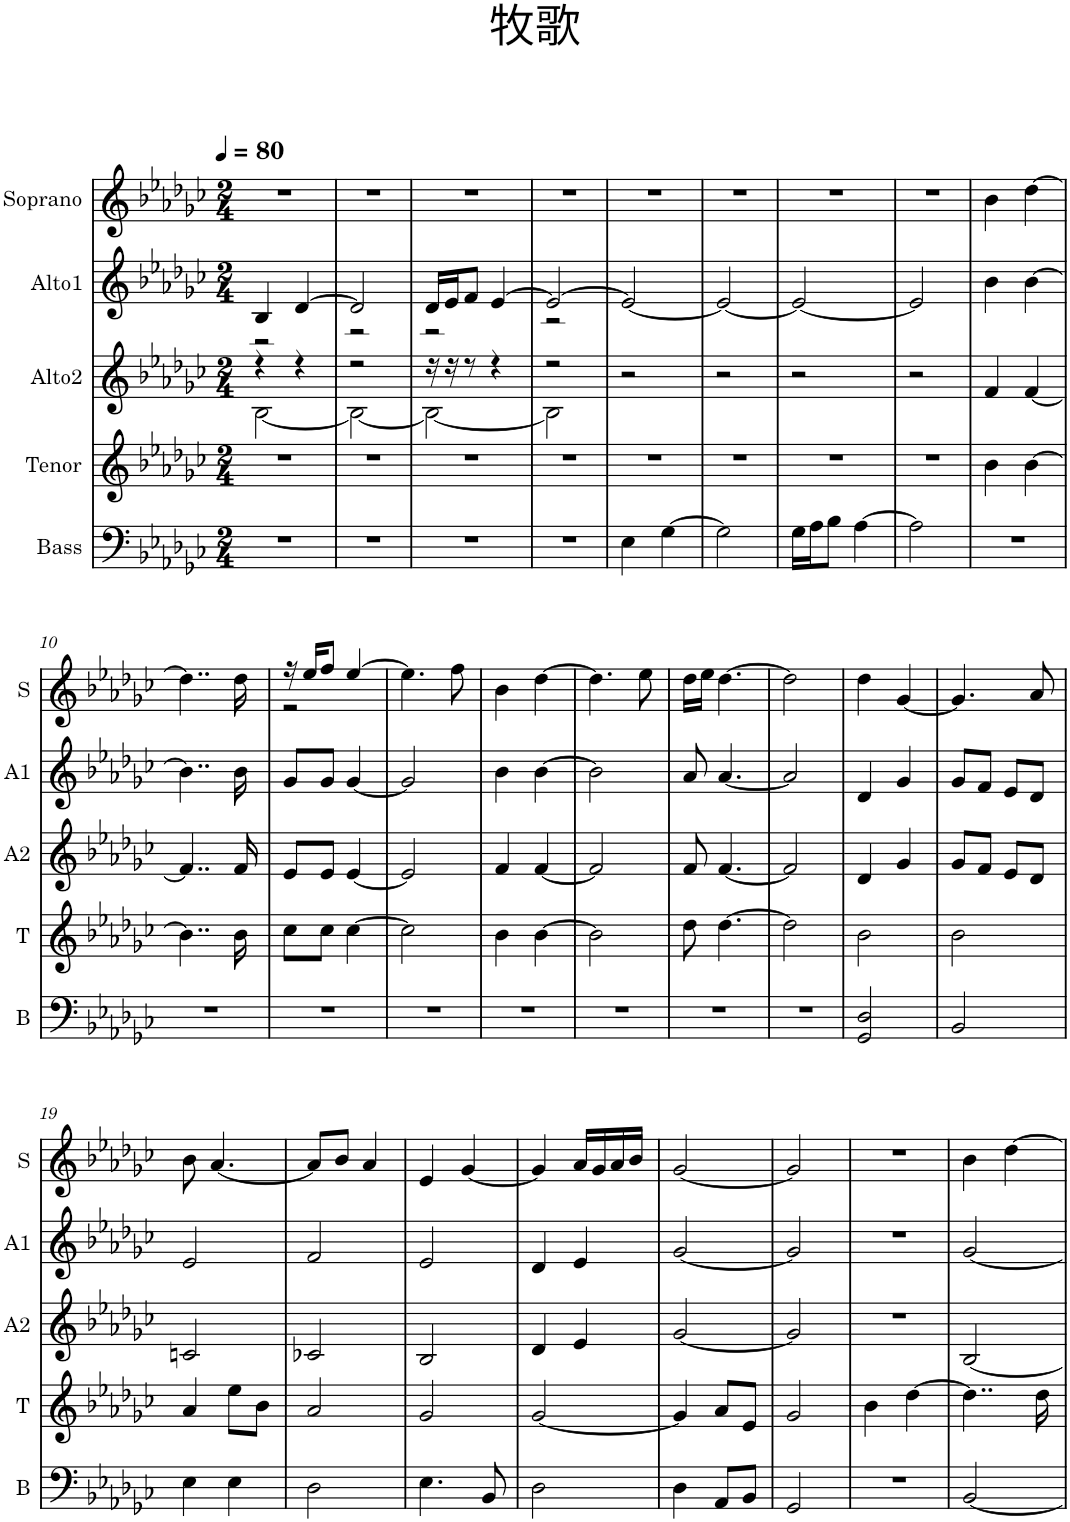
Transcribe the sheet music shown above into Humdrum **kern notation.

**kern	**kern	**kern	**kern	**kern
*part5	*part4	*part3	*part2	*part1
*staff5	*staff4	*staff3	*staff2	*staff1
*I"Bass	*I"Tenor	*I"Alto2	*I"Alto1	*I"Soprano
*I'B	*I'T	*I'A2	*I'A1	*I'S
*clefF4	*clefG2	*clefG2	*clefG2	*clefG2
*k[b-e-a-d-g-c-]	*k[b-e-a-d-g-c-]	*k[b-e-a-d-g-c-]	*k[b-e-a-d-g-c-]	*k[b-e-a-d-g-c-]
*M2/4	*M2/4	*M2/4	*M2/4	*M2/4
*MM80	*MM80	*MM80	*MM80	*MM80
=1	=1	=1	=1	=1
*	*	*^	*^	*
2r	2r	4r	[2B-\	4B-/	2r	2r
.	.	4r	.	[4d-/	.	.
=2	=2	=2	=2	=2	=2	=2
2r	2r	2r	2B-\_	2d-/]	2r	2r
=3	=3	=3	=3	=3	=3	=3
2r	2r	16r	2B-\_	16d-/LL	2r	2r
.	.	16r	.	16e-/J	.	.
.	.	8r	.	8f/J	.	.
.	.	4r	.	[4e-/	.	.
=4	=4	=4	=4	=4	=4	=4
2r	2r	2r	2B-\]	2e-/_	2r	2r
*	*	*v	*v	*	*	*
*	*	*	*v	*v	*
=5	=5	=5	=5	=5
4E-\	2r	2r	2e-/_	2r
[4G-\	.	.	.	.
=6	=6	=6	=6	=6
2G-\]	2r	2r	2e-/_	2r
=7	=7	=7	=7	=7
16G-\LL	2r	2r	2e-/_	2r
16A-\J	.	.	.	.
8B-\J	.	.	.	.
[4A-\	.	.	.	.
=8	=8	=8	=8	=8
2A-\]	2r	2r	2e-/]	2r
=9	=9	=9	=9	=9
2r	4b-\	4f/	4b-\	4b-\
.	[4b-\	[4f/	[4b-\	[4dd-\
!!LO:LB:g=z
=10	=10	=10	=10	=10
2r	4..b-\]	4..f/]	4..b-\]	4..dd-\]
.	16b-\	16f/	16b-\	16dd-\
=11	=11	=11	=11	=11
*	*	*	*	*^
2r	8cc-\L	8e-/L	8g-/L	16r	2r
.	.	.	.	16ee-/KL	.
.	8cc-\J	8e-/J	8g-/J	8ff/J	.
.	[4cc-\	[4e-/	[4g-/	[4ee-/	.
*	*	*	*	*v	*v
=12	=12	=12	=12	=12
2r	2cc-\]	2e-/]	2g-/]	4.ee-\]
.	.	.	.	8ff\
=13	=13	=13	=13	=13
2r	4b-\	4f/	4b-\	4b-\
.	[4b-\	[4f/	[4b-\	[4dd-\
=14	=14	=14	=14	=14
2r	2b-\]	2f/]	2b-\]	4.dd-\]
.	.	.	.	8ee-\
=15	=15	=15	=15	=15
2r	8dd-\	8f/	8a-/	16dd-\LL
.	.	.	.	16ee-\JJ
.	[4.dd-\	[4.f/	[4.a-/	[4.dd-\
=16	=16	=16	=16	=16
2r	2dd-\]	2f/]	2a-/]	2dd-\]
=17	=17	=17	=17	=17
2GG-/ 2D-/	2b-\	4d-/	4d-/	4dd-\
.	.	4g-/	4g-/	[4g-/
=18	=18	=18	=18	=18
2BB-/	2b-\	8g-/L	8g-/L	4.g-/]
.	.	8f/J	8f/J	.
.	.	8e-/L	8e-/L	.
.	.	8d-/J	8d-/J	8a-/
!!LO:LB:g=z
=19	=19	=19	=19	=19
4E-\	4a-/	2cn/	2e-/	8b-\
.	.	.	.	[4.a-/
4E-\	8ee-\L	.	.	.
.	8b-\J	.	.	.
=20	=20	=20	=20	=20
2D-\	2a-/	2c-X/	2f/	8a-/L]
.	.	.	.	8b-/J
.	.	.	.	4a-/
=21	=21	=21	=21	=21
4.E-\	2g-/	2B-/	2e-/	4e-/
.	.	.	.	[4g-/
8BB-/	.	.	.	.
=22	=22	=22	=22	=22
2D-\	[2g-/	4d-/	4d-/	4g-/]
.	.	4e-/	4e-/	16a-/LL
.	.	.	.	16g-/
.	.	.	.	16a-/
.	.	.	.	16b-/JJ
=23	=23	=23	=23	=23
4D-\	4g-/]	[2g-/	[2g-/	[2g-/
8AA-/L	8a-/L	.	.	.
8BB-/J	8e-/J	.	.	.
=24	=24	=24	=24	=24
2GG-/	2g-/	2g-/]	2g-/]	2g-/]
=25	=25	=25	=25	=25
2r	4b-\	2r	2r	2r
.	[4dd-\	.	.	.
=26	=26	=26	=26	=26
[2BB-/	4..dd-\]	[2B-/	[2g-/	4b-\
.	.	.	.	[4dd-\
.	16dd-\	.	.	.
=	=	=	=	=
*-	*-	*-	*-	*-
